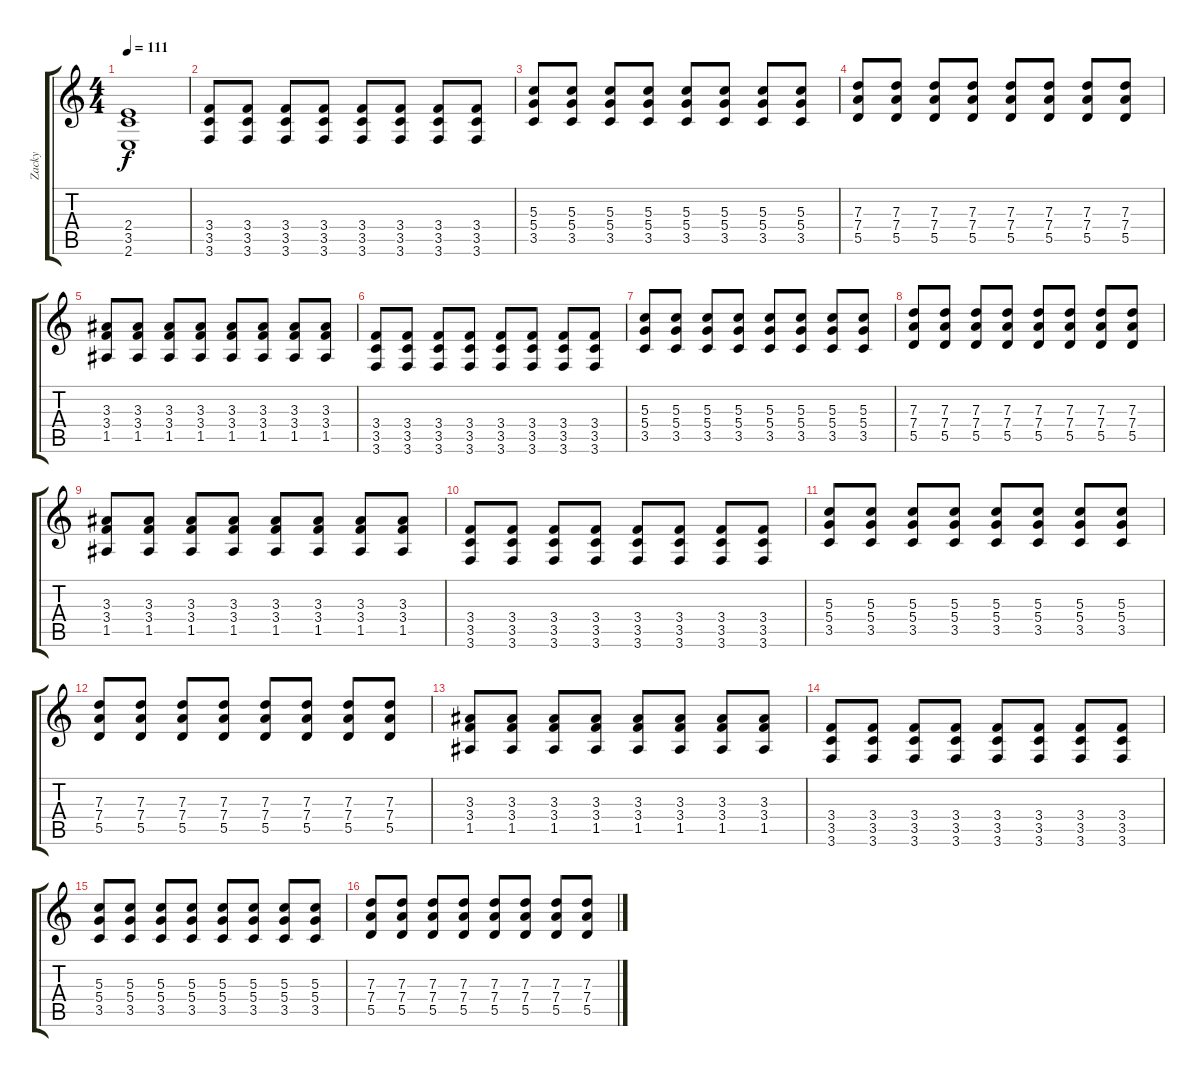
\track ("Zacky" "Zacky") {instrument distortionguitar}
\staff {score tabs}
\tuning (E4 B3 G3 D3 A2 D2) {hide}
\ts (4 4)
\tempo 111
\clef g2
\ks c
(2.4{t} 3.5{t} 2.6{t}).1{dy f} |
(3.4 3.5 3.6).8 (3.4 3.5 3.6).8 (3.4 3.5 3.6).8 (3.4 3.5 3.6).8 (3.4 3.5 3.6).8 (3.4 3.5 3.6).8 (3.4 3.5 3.6).8 (3.4 3.5 3.6).8 |
(5.3 5.4 3.5).8 (5.3 5.4 3.5).8 (5.3 5.4 3.5).8 (5.3 5.4 3.5).8 (5.3 5.4 3.5).8 (5.3 5.4 3.5).8 (5.3 5.4 3.5).8 (5.3 5.4 3.5).8 |
(7.3 7.4 5.5).8 (7.3 7.4 5.5).8 (7.3 7.4 5.5).8 (7.3 7.4 5.5).8 (7.3 7.4 5.5).8 (7.3 7.4 5.5).8 (7.3 7.4 5.5).8 (7.3 7.4 5.5).8 |
(3.3 3.4 1.5).8 (3.3 3.4 1.5).8 (3.3 3.4 1.5).8 (3.3 3.4 1.5).8 (3.3 3.4 1.5).8 (3.3 3.4 1.5).8 (3.3 3.4 1.5).8 (3.3 3.4 1.5).8 |
(3.4 3.5 3.6).8 (3.4 3.5 3.6).8 (3.4 3.5 3.6).8 (3.4 3.5 3.6).8 (3.4 3.5 3.6).8 (3.4 3.5 3.6).8 (3.4 3.5 3.6).8 (3.4 3.5 3.6).8 |
(5.3 5.4 3.5).8 (5.3 5.4 3.5).8 (5.3 5.4 3.5).8 (5.3 5.4 3.5).8 (5.3 5.4 3.5).8 (5.3 5.4 3.5).8 (5.3 5.4 3.5).8 (5.3 5.4 3.5).8 |
(7.3 7.4 5.5).8 (7.3 7.4 5.5).8 (7.3 7.4 5.5).8 (7.3 7.4 5.5).8 (7.3 7.4 5.5).8 (7.3 7.4 5.5).8 (7.3 7.4 5.5).8 (7.3 7.4 5.5).8 |
(3.3 3.4 1.5).8 (3.3 3.4 1.5).8 (3.3 3.4 1.5).8 (3.3 3.4 1.5).8 (3.3 3.4 1.5).8 (3.3 3.4 1.5).8 (3.3 3.4 1.5).8 (3.3 3.4 1.5).8 |
(3.4 3.5 3.6).8 (3.4 3.5 3.6).8 (3.4 3.5 3.6).8 (3.4 3.5 3.6).8 (3.4 3.5 3.6).8 (3.4 3.5 3.6).8 (3.4 3.5 3.6).8 (3.4 3.5 3.6).8 |
(5.3 5.4 3.5).8 (5.3 5.4 3.5).8 (5.3 5.4 3.5).8 (5.3 5.4 3.5).8 (5.3 5.4 3.5).8 (5.3 5.4 3.5).8 (5.3 5.4 3.5).8 (5.3 5.4 3.5).8 |
(7.3 7.4 5.5).8 (7.3 7.4 5.5).8 (7.3 7.4 5.5).8 (7.3 7.4 5.5).8 (7.3 7.4 5.5).8 (7.3 7.4 5.5).8 (7.3 7.4 5.5).8 (7.3 7.4 5.5).8 |
(3.3 3.4 1.5).8 (3.3 3.4 1.5).8 (3.3 3.4 1.5).8 (3.3 3.4 1.5).8 (3.3 3.4 1.5).8 (3.3 3.4 1.5).8 (3.3 3.4 1.5).8 (3.3 3.4 1.5).8 |
(3.4 3.5 3.6).8 (3.4 3.5 3.6).8 (3.4 3.5 3.6).8 (3.4 3.5 3.6).8 (3.4 3.5 3.6).8 (3.4 3.5 3.6).8 (3.4 3.5 3.6).8 (3.4 3.5 3.6).8 |
(5.3 5.4 3.5).8 (5.3 5.4 3.5).8 (5.3 5.4 3.5).8 (5.3 5.4 3.5).8 (5.3 5.4 3.5).8 (5.3 5.4 3.5).8 (5.3 5.4 3.5).8 (5.3 5.4 3.5).8 |
(7.3 7.4 5.5).8 (7.3 7.4 5.5).8 (7.3 7.4 5.5).8 (7.3 7.4 5.5).8 (7.3 7.4 5.5).8 (7.3 7.4 5.5).8 (7.3 7.4 5.5).8 (7.3 7.4 5.5).8
